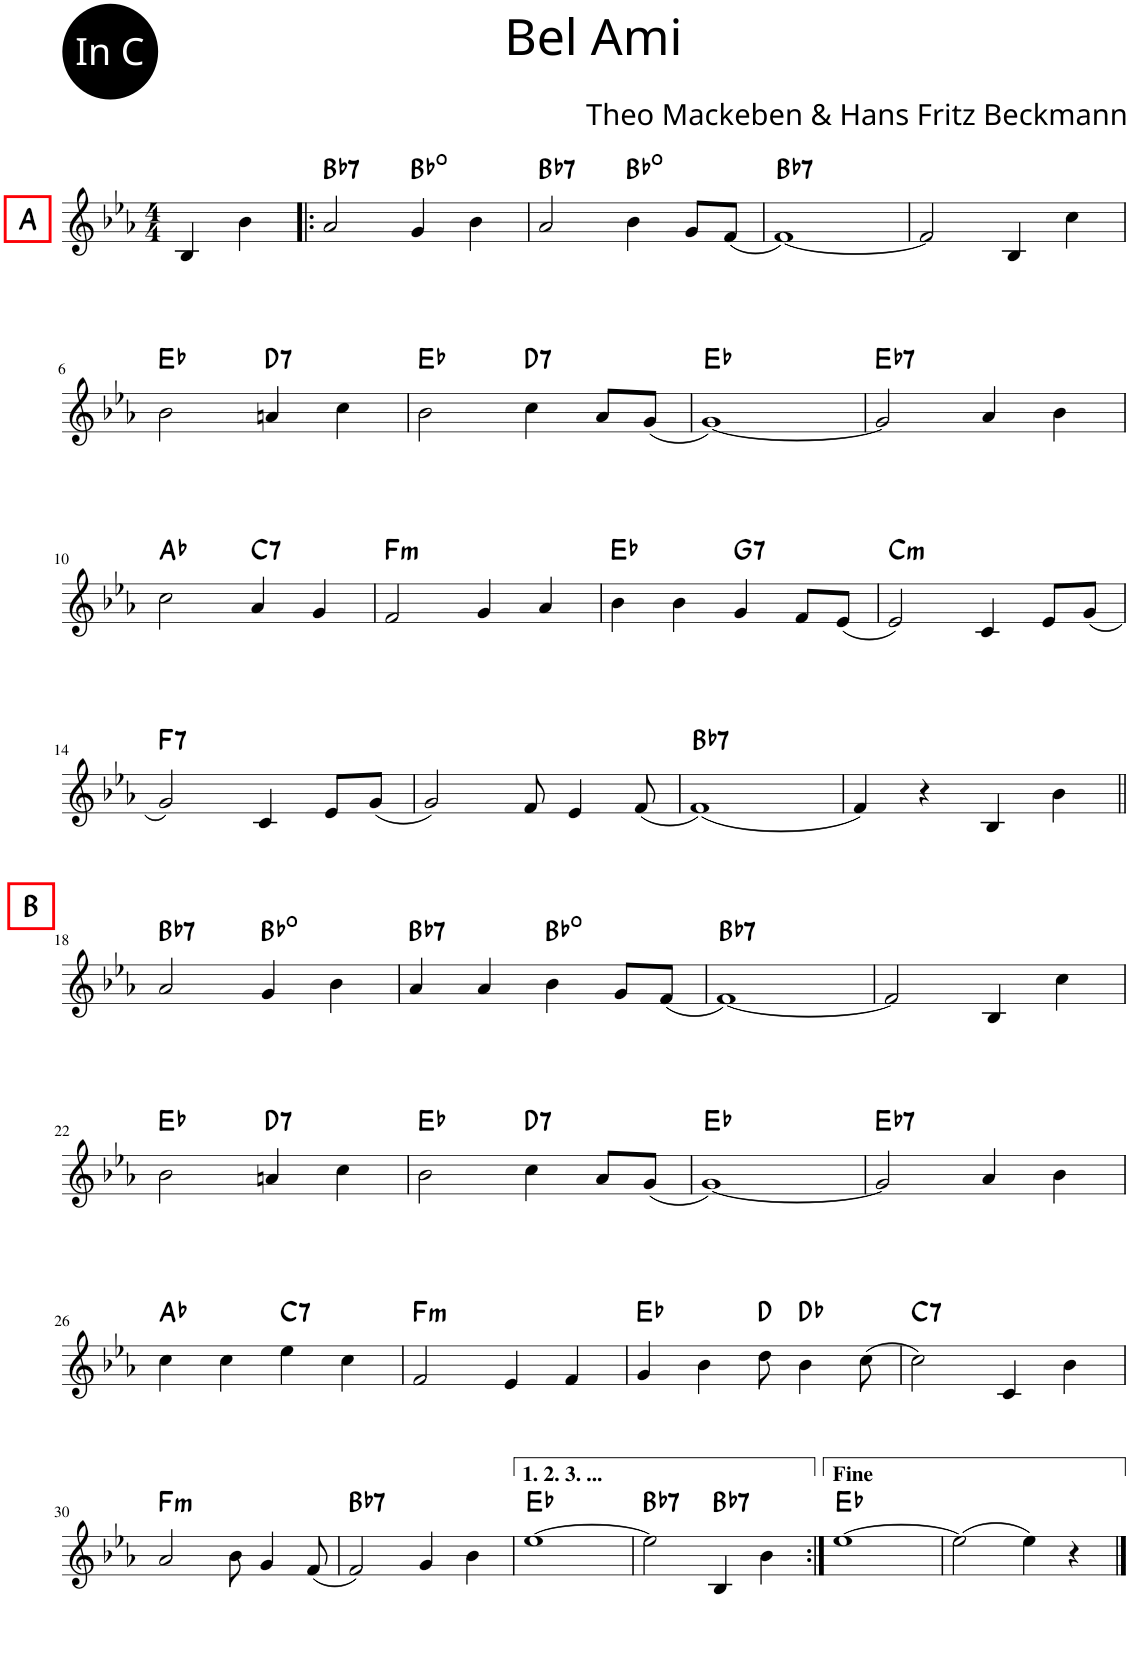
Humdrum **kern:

**kern	**harte
*part1	*part1
*staff1	*
*I"Piano	*
*I'Pno.	*
*clefG2	*
*k[b-e-a-]	*
*M4/4	*
=1	=1
!LO:TX:a:B:t=A	!
4B-/	.
4b-\	.
=2!|:	=2!|:
!	!LO:H:kt=7
2a-/	Bb:7
4g/	Bb:dim
4b-\	.
=3	=3
!	!LO:H:kt=7
2a-/	Bb:7
4b-\	Bb:dim
8g/L	.
(8f/J	.
=4	=4
!	!LO:H:kt=7
[1f)	Bb:7
=5	=5
2f/]	.
4B-/	.
4cc\	.
!!LO:LB:g=z
=6	=6
2b-\	Eb:maj
!	!LO:H:kt=7
4an/	D:7
4cc\	.
=7	=7
2b-\	Eb:maj
!	!LO:H:kt=7
4cc\	D:7
8a-/L	.
(8g/J	.
=8	=8
[1g)	Eb:maj
=9	=9
!	!LO:H:kt=7
2g/]	Eb:7
4a-/	.
4b-\	.
!!LO:LB:g=z
=10	=10
2cc\	Ab:maj
!	!LO:H:kt=7
4a-/	C:7
4g/	.
=11	=11
!	!LO:H:kt=m
2f/	F:min
4g/	.
4a-/	.
=12	=12
4b-\	Eb:maj
4b-\	.
!	!LO:H:kt=7
4g/	G:7
8f/L	.
(8e-/J	.
=13	=13
!	!LO:H:kt=m
2e-/)	C:min
4c/	.
8e-/L	.
(8g/J	.
!!LO:LB:g=z
=14	=14
!	!LO:H:kt=7
2g/)	F:7
4c/	.
8e-/L	.
(8g/J	.
=15	=15
2g/)	.
8f/	.
4e-/	.
(8f/	.
=16	=16
!	!LO:H:kt=7
(1f)	Bb:7
=17	=17
4f/)	.
4r	.
4B-/	.
4b-\	.
!!LO:LB:g=z
=18||	=18||
!LO:TX:a:B:t=B	!LO:H:kt=7
2a-/	Bb:7
4g/	Bb:dim
4b-\	.
=19	=19
!	!LO:H:kt=7
4a-/	Bb:7
4a-/	.
4b-\	Bb:dim
8g/L	.
(8f/J	.
=20	=20
!	!LO:H:kt=7
[1f)	Bb:7
=21	=21
2f/]	.
4B-/	.
4cc\	.
!!LO:LB:g=z
=22	=22
2b-\	Eb:maj
!	!LO:H:kt=7
4an/	D:7
4cc\	.
=23	=23
2b-\	Eb:maj
!	!LO:H:kt=7
4cc\	D:7
8a-/L	.
(8g/J	.
=24	=24
[1g)	Eb:maj
=25	=25
!	!LO:H:kt=7
2g/]	Eb:7
4a-/	.
4b-\	.
!!LO:LB:g=z
=26	=26
4cc\	Ab:maj
4cc\	.
!	!LO:H:kt=7
4ee-\	C:7
4cc\	.
=27	=27
!	!LO:H:kt=m
2f/	F:min
4e-/	.
4f/	.
=28	=28
4g/	Eb:maj
4b-\	.
8dd\	D:maj
4b-\	Db:maj
(8cc\	.
=29	=29
!	!LO:H:kt=7
2cc\)	C:7
4c/	.
4b-\	.
!!LO:LB:g=z
=30	=30
!	!LO:H:kt=m
2a-/	F:min
8b-\	.
4g/	.
(8f/	.
=31	=31
!	!LO:H:kt=7
2f/)	Bb:7
4g/	.
4b-\	.
=32	=32
[1ee-	Eb:maj
=33	=33
!	!LO:H:kt=7
2ee-\]	Bb:7
!	!LO:H:kt=7
4B-/	Bb:7
4b-\	.
=34:|!	=34:|!
[1ee-	Eb:maj
=35	=35
(2ee-\]	.
4ee-\)	.
4r	.
==	==
*-	*-
